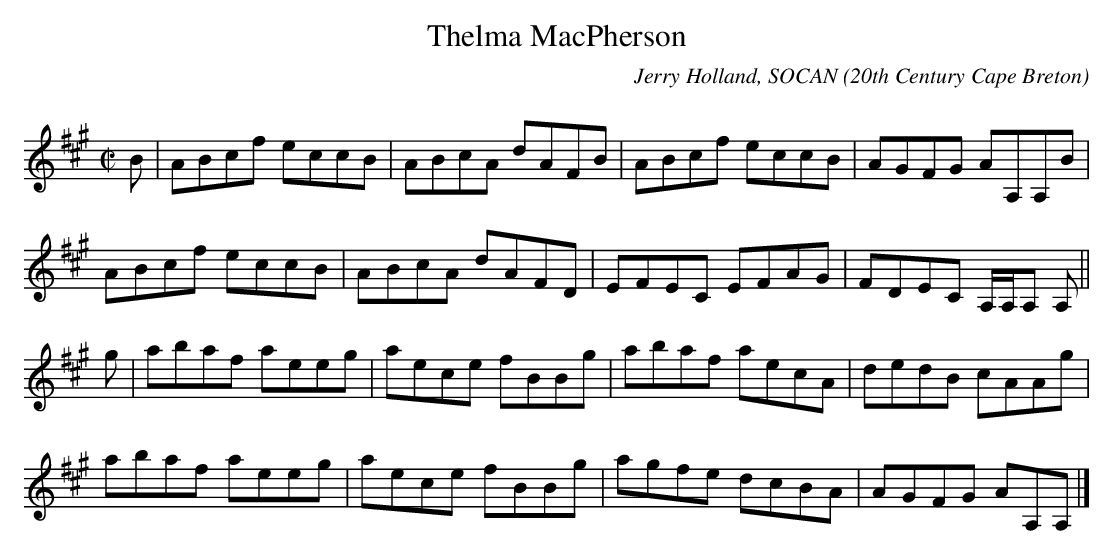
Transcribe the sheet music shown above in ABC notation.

X:1
T:Thelma MacPherson
C:Jerry Holland, SOCAN
O:20th Century Cape Breton
Q:333
L:1/8
M:C|
K:A
B|ABcf eccB|ABcA dAFB|ABcf eccB|AGFG AA,A,B|!
ABcf eccB|ABcA dAFD|EFEC EFAG|FDEC A,/A,/A, A,||!
g|abaf aeeg|aece fBBg|abaf aecA|dedB cAAg|!
abaf aeeg|aece fBBg|agfe dcBA|AGFG AA,A,|]!
